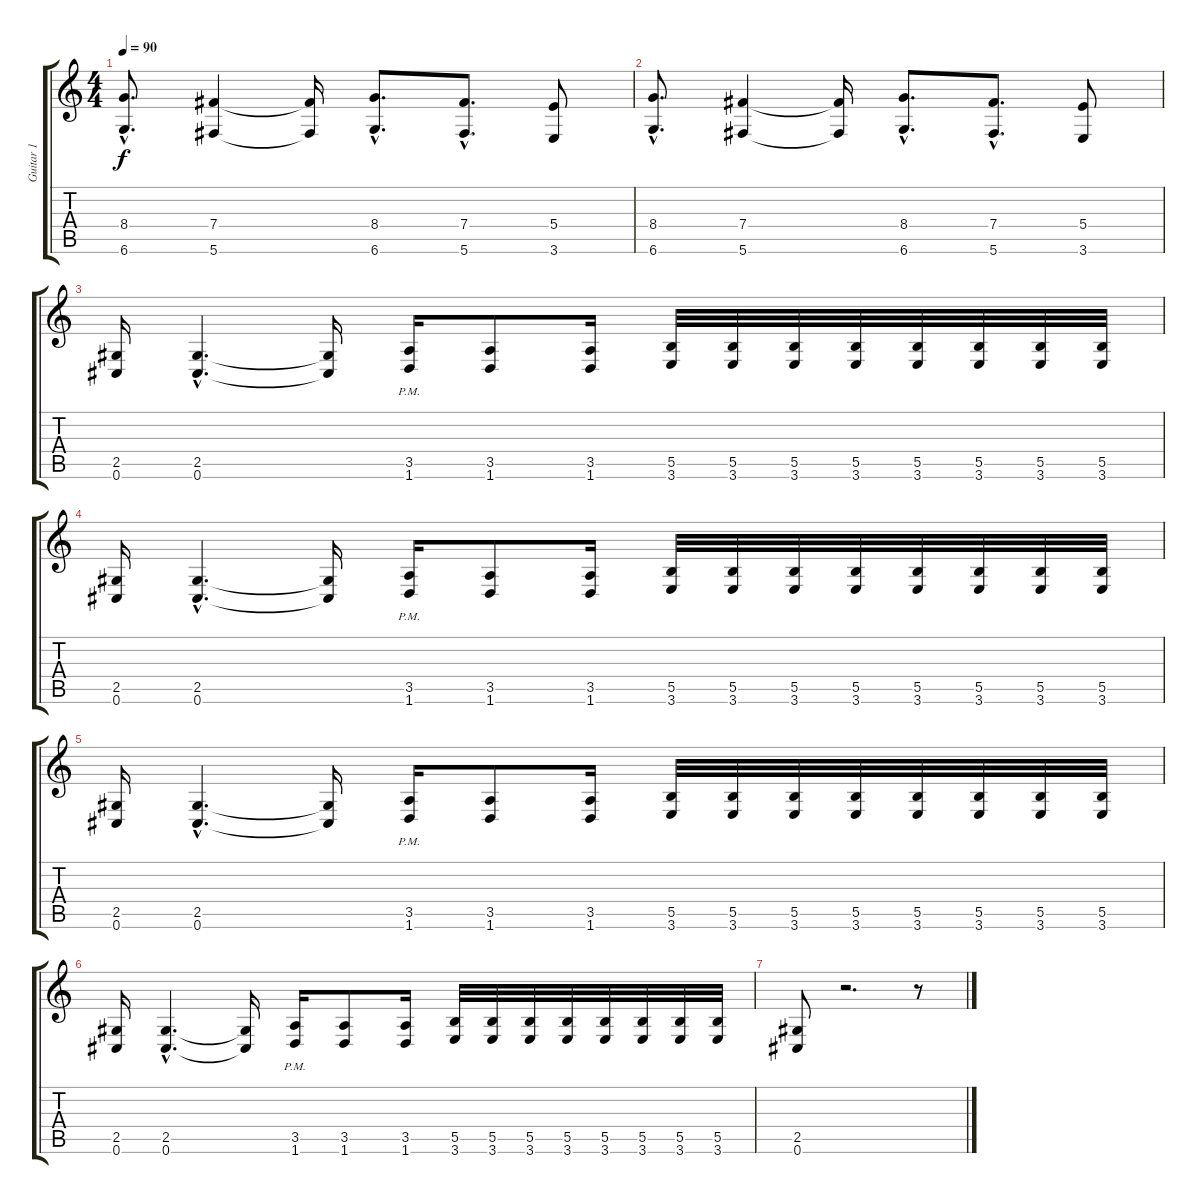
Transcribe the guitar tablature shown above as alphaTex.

\track ("Guitar 1" "Guitar 1") {instrument distortionguitar}
\staff {score tabs}
\tuning (Db4 Ab3 E3 B2 Gb2 Db2) {hide}
\ts (4 4)
\tempo 90
\clef g2
\ks c
(8.4{hac} 6.6{hac}).8{d dy f} (7.4 5.6).4 (7.4{t} 5.6{t}).16 (8.4{hac} 6.6{hac}).8{d} (7.4{hac} 5.6{hac}).8{d} (5.4 3.6).8 |
(8.4{hac} 6.6{hac}).8{d} (7.4 5.6).4 (7.4{t} 5.6{t}).16 (8.4{hac} 6.6{hac}).8{d} (7.4{hac} 5.6{hac}).8{d} (5.4 3.6).8 |
(2.5 0.6).16 (2.5{hac} 0.6{hac}).4{d} (2.5{t} 0.6{t}).16 (3.5{pm} 1.6{pm}).16 (3.5 1.6).8 (3.5 1.6).16 (5.5 3.6).32 (5.5 3.6).32 (5.5 3.6).32 (5.5 3.6).32 (5.5 3.6).32 (5.5 3.6).32 (5.5 3.6).32 (5.5 3.6).32 |
(2.5 0.6).16 (2.5{hac} 0.6{hac}).4{d} (2.5{t} 0.6{t}).16 (3.5{pm} 1.6{pm}).16 (3.5 1.6).8 (3.5 1.6).16 (5.5 3.6).32 (5.5 3.6).32 (5.5 3.6).32 (5.5 3.6).32 (5.5 3.6).32 (5.5 3.6).32 (5.5 3.6).32 (5.5 3.6).32 |
(2.5 0.6).16 (2.5{hac} 0.6{hac}).4{d} (2.5{t} 0.6{t}).16 (3.5{pm} 1.6{pm}).16 (3.5 1.6).8 (3.5 1.6).16 (5.5 3.6).32 (5.5 3.6).32 (5.5 3.6).32 (5.5 3.6).32 (5.5 3.6).32 (5.5 3.6).32 (5.5 3.6).32 (5.5 3.6).32 |
(2.5 0.6).16 (2.5{hac} 0.6{hac}).4{d} (2.5{t} 0.6{t}).16 (3.5{pm} 1.6{pm}).16 (3.5 1.6).8 (3.5 1.6).16 (5.5 3.6).32 (5.5 3.6).32 (5.5 3.6).32 (5.5 3.6).32 (5.5 3.6).32 (5.5 3.6).32 (5.5 3.6).32 (5.5 3.6).32 |
(2.5 0.6).8 r.2{d} r.8
